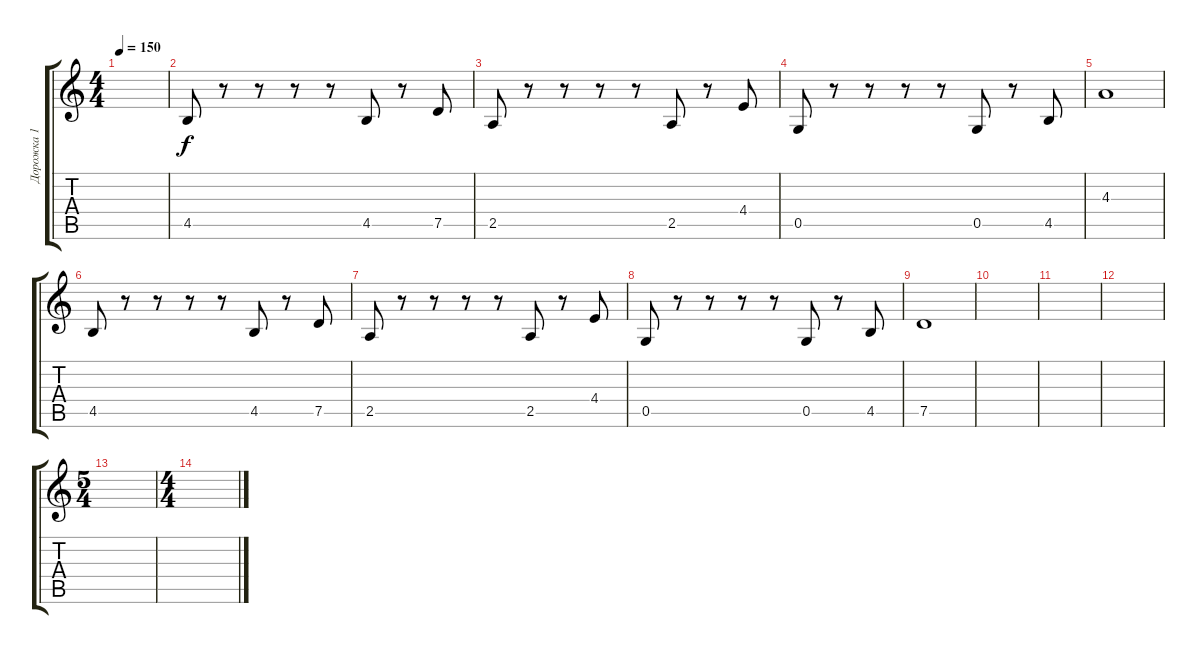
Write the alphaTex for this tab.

\track ("Дорожка 1" "Дорожка 1") {instrument distortionguitar}
\staff {score tabs}
\tuning (D4 A3 F3 C3 G2 D2) {hide}
\ts (4 4)
\tempo 150
\clef g2
\ks c
|
4.5.8 r.8 r.8 r.8 r.8 4.5.8 r.8 7.5.8 |
2.5.8 r.8 r.8 r.8 r.8 2.5.8 r.8 4.4.8 |
0.5.8 r.8 r.8 r.8 r.8 0.5.8 r.8 4.5.8 |
4.3.1 |
4.5.8 r.8 r.8 r.8 r.8 4.5.8 r.8 7.5.8 |
2.5.8 r.8 r.8 r.8 r.8 2.5.8 r.8 4.4.8 |
0.5.8 r.8 r.8 r.8 r.8 0.5.8 r.8 4.5.8 |
7.5.1 |
|
|
|
\ts (5 4)
|
\ts (4 4)
